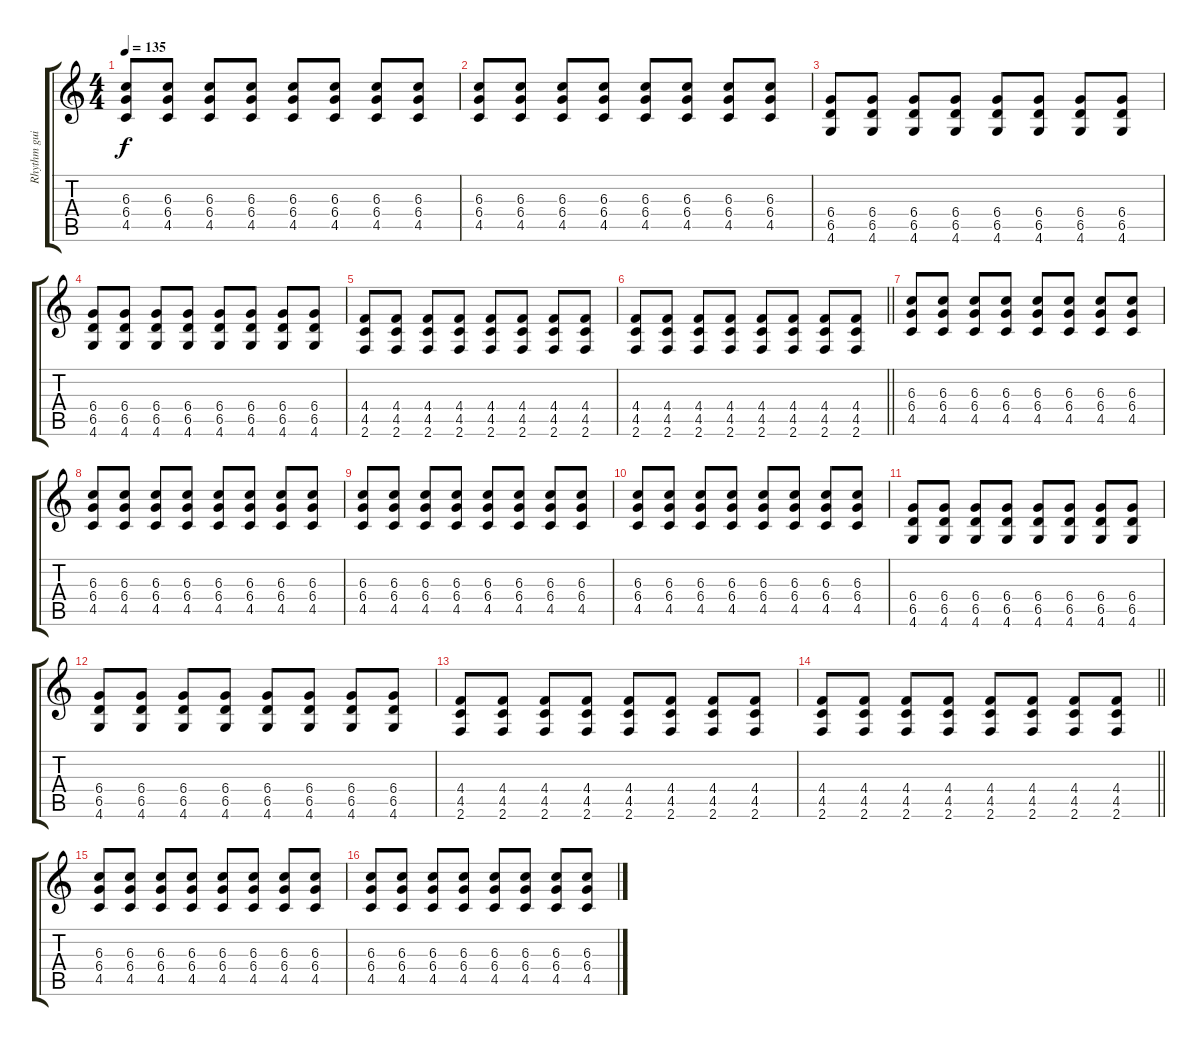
\track ("Rhythm guitar" "Rhythm gui") {instrument overdrivenguitar}
\staff {score tabs}
\tuning (Eb4 Bb3 Gb3 Db3 Ab2 Eb2) {hide}
\ts (4 4)
\tempo 135
\clef g2
\ks c
(6.3 6.4 4.5).8{dy f} (6.3 6.4 4.5).8 (6.3 6.4 4.5).8 (6.3 6.4 4.5).8 (6.3 6.4 4.5).8 (6.3 6.4 4.5).8 (6.3 6.4 4.5).8 (6.3 6.4 4.5).8 |
(6.3 6.4 4.5).8 (6.3 6.4 4.5).8 (6.3 6.4 4.5).8 (6.3 6.4 4.5).8 (6.3 6.4 4.5).8 (6.3 6.4 4.5).8 (6.3 6.4 4.5).8 (6.3 6.4 4.5).8 |
(6.4 6.5 4.6).8 (6.4 6.5 4.6).8 (6.4 6.5 4.6).8 (6.4 6.5 4.6).8 (6.4 6.5 4.6).8 (6.4 6.5 4.6).8 (6.4 6.5 4.6).8 (6.4 6.5 4.6).8 |
(6.4 6.5 4.6).8 (6.4 6.5 4.6).8 (6.4 6.5 4.6).8 (6.4 6.5 4.6).8 (6.4 6.5 4.6).8 (6.4 6.5 4.6).8 (6.4 6.5 4.6).8 (6.4 6.5 4.6).8 |
(4.4 4.5 2.6).8 (4.4 4.5 2.6).8 (4.4 4.5 2.6).8 (4.4 4.5 2.6).8 (4.4 4.5 2.6).8 (4.4 4.5 2.6).8 (4.4 4.5 2.6).8 (4.4 4.5 2.6).8 |
\barLineRight lightlight
(4.4 4.5 2.6).8 (4.4 4.5 2.6).8 (4.4 4.5 2.6).8 (4.4 4.5 2.6).8 (4.4 4.5 2.6).8 (4.4 4.5 2.6).8 (4.4 4.5 2.6).8 (4.4 4.5 2.6).8 |
(6.3 6.4 4.5).8 (6.3 6.4 4.5).8 (6.3 6.4 4.5).8 (6.3 6.4 4.5).8 (6.3 6.4 4.5).8 (6.3 6.4 4.5).8 (6.3 6.4 4.5).8 (6.3 6.4 4.5).8 |
(6.3 6.4 4.5).8 (6.3 6.4 4.5).8 (6.3 6.4 4.5).8 (6.3 6.4 4.5).8 (6.3 6.4 4.5).8 (6.3 6.4 4.5).8 (6.3 6.4 4.5).8 (6.3 6.4 4.5).8 |
(6.3 6.4 4.5).8 (6.3 6.4 4.5).8 (6.3 6.4 4.5).8 (6.3 6.4 4.5).8 (6.3 6.4 4.5).8 (6.3 6.4 4.5).8 (6.3 6.4 4.5).8 (6.3 6.4 4.5).8 |
(6.3 6.4 4.5).8 (6.3 6.4 4.5).8 (6.3 6.4 4.5).8 (6.3 6.4 4.5).8 (6.3 6.4 4.5).8 (6.3 6.4 4.5).8 (6.3 6.4 4.5).8 (6.3 6.4 4.5).8 |
(6.4 6.5 4.6).8 (6.4 6.5 4.6).8 (6.4 6.5 4.6).8 (6.4 6.5 4.6).8 (6.4 6.5 4.6).8 (6.4 6.5 4.6).8 (6.4 6.5 4.6).8 (6.4 6.5 4.6).8 |
(6.4 6.5 4.6).8 (6.4 6.5 4.6).8 (6.4 6.5 4.6).8 (6.4 6.5 4.6).8 (6.4 6.5 4.6).8 (6.4 6.5 4.6).8 (6.4 6.5 4.6).8 (6.4 6.5 4.6).8 |
(4.4 4.5 2.6).8 (4.4 4.5 2.6).8 (4.4 4.5 2.6).8 (4.4 4.5 2.6).8 (4.4 4.5 2.6).8 (4.4 4.5 2.6).8 (4.4 4.5 2.6).8 (4.4 4.5 2.6).8 |
\barLineRight lightlight
(4.4 4.5 2.6).8 (4.4 4.5 2.6).8 (4.4 4.5 2.6).8 (4.4 4.5 2.6).8 (4.4 4.5 2.6).8 (4.4 4.5 2.6).8 (4.4 4.5 2.6).8 (4.4 4.5 2.6).8 |
(6.3 6.4 4.5).8 (6.3 6.4 4.5).8 (6.3 6.4 4.5).8 (6.3 6.4 4.5).8 (6.3 6.4 4.5).8 (6.3 6.4 4.5).8 (6.3 6.4 4.5).8 (6.3 6.4 4.5).8 |
(6.3 6.4 4.5).8 (6.3 6.4 4.5).8 (6.3 6.4 4.5).8 (6.3 6.4 4.5).8 (6.3 6.4 4.5).8 (6.3 6.4 4.5).8 (6.3 6.4 4.5).8 (6.3 6.4 4.5).8
